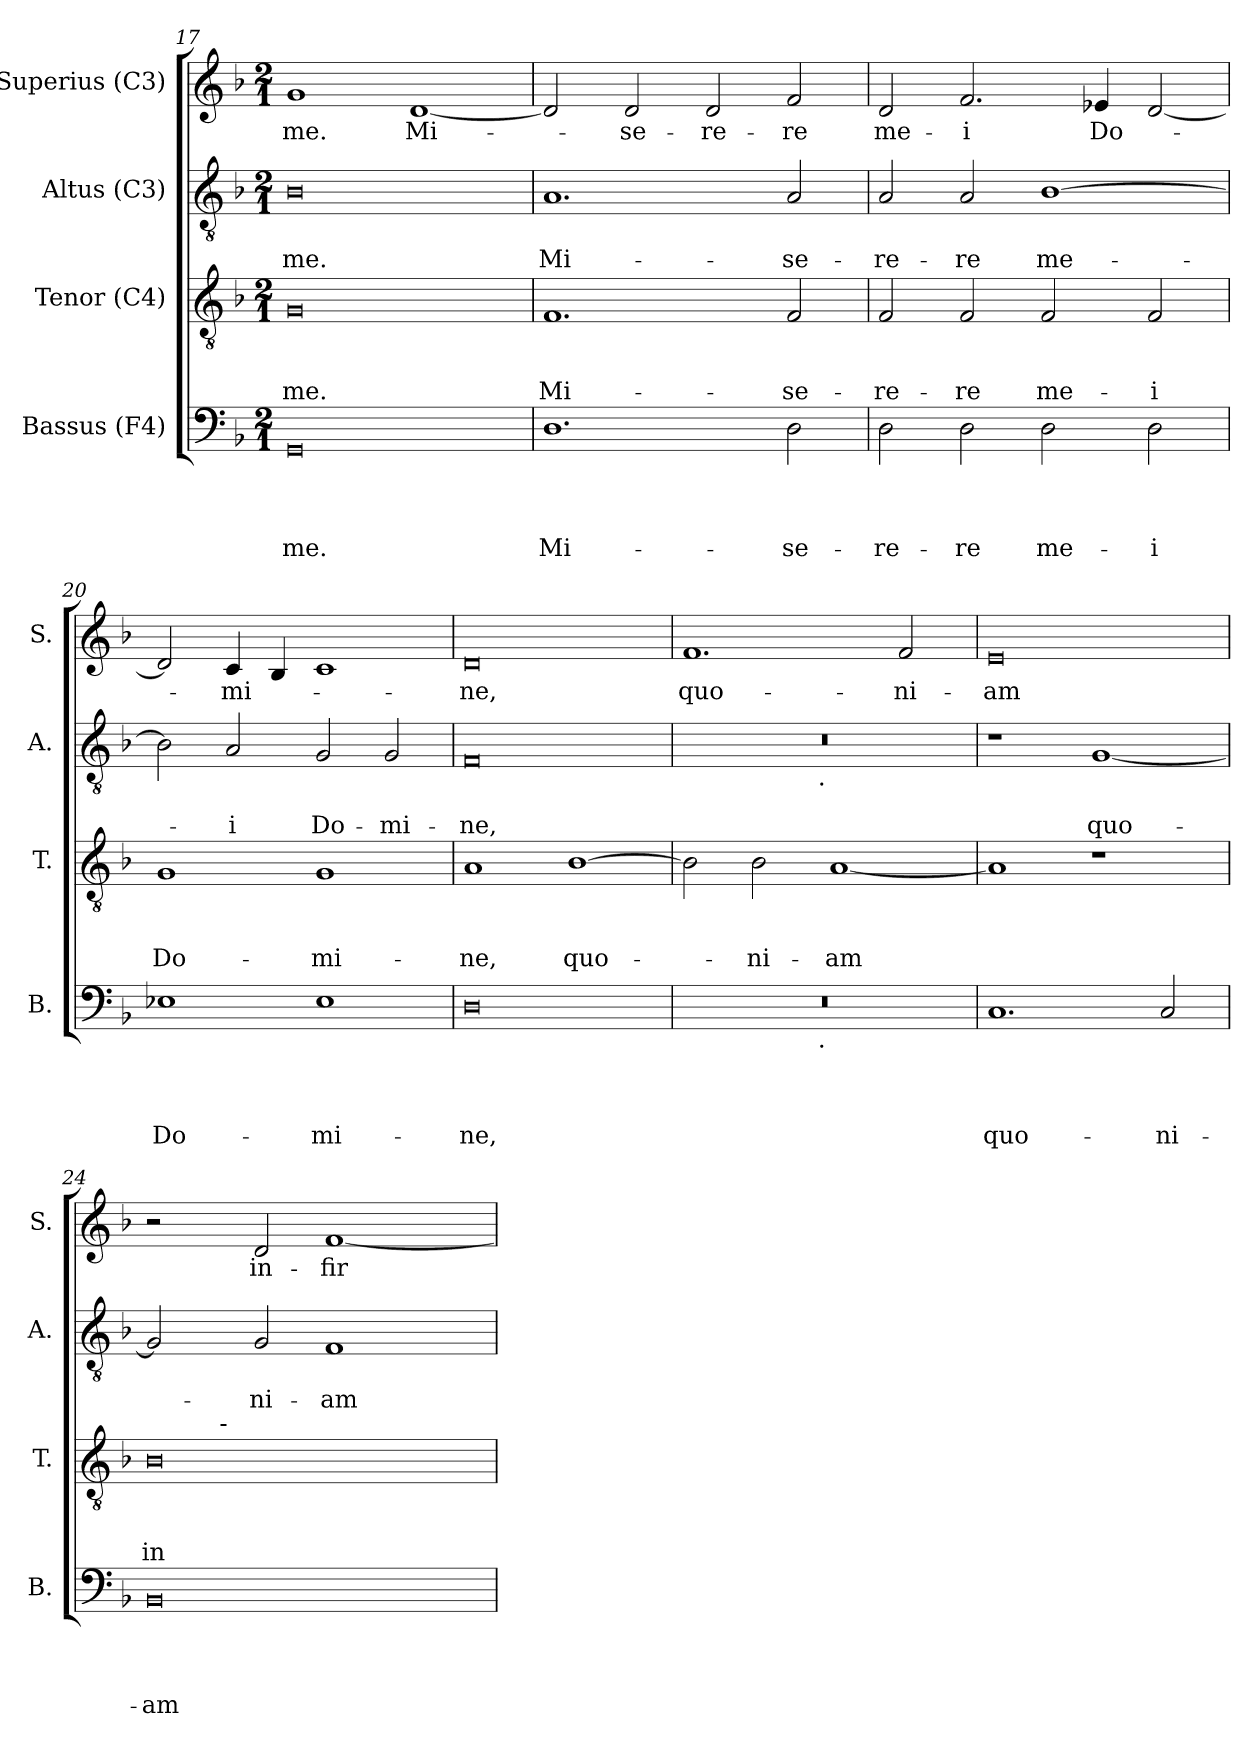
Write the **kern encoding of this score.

**kern	**text	**text	**text	**text	**kern	**text	**text	**text	**kern	**text	**text	**kern	**text
*part4	*part4	*part4	*part4	*part4	*part3	*part3	*part3	*part3	*part2	*part2	*part2	*part1	*part1
*staff4	*staff4	*staff4	*staff4	*staff4	*staff3	*staff3	*staff3	*staff3	*staff2	*staff2	*staff2	*staff1	*staff1
*I"Bassus (F4)	*	*	*	*	*I"Tenor (C4)	*	*	*	*I"Altus (C3)	*	*	*I"Superius (C3)	*
*I'B.	*	*	*	*	*I'T.	*	*	*	*I'A.	*	*	*I'S.	*
*clefF4	*	*	*	*	*clefGv2	*	*	*	*clefGv2	*	*	*clefG2	*
*k[b-]	*	*	*	*	*k[b-]	*	*	*	*k[b-]	*	*	*k[b-]	*
*F:	*	*	*	*	*F:	*	*	*	*F:	*	*	*F:	*
*M2/1	*	*	*	*	*M2/1	*	*	*	*M2/1	*	*	*M2/1	*
=17	=17	=17	=17	=17	=17	=17	=17	=17	=17	=17	=17	=17	=17
!	!	!	!	!LO:LY:b	!	!	!	!LO:LY:b	!	!	!LO:LY:b	!	!LO:LY:b
0GG	.	.	.	me.	0G	.	.	me.	0B-	.	me.	1g	me.
!	!	!	!	!	!	!	!	!	!	!	!	!	!LO:LY:b
.	.	.	.	.	.	.	.	.	.	.	.	[<1d	Mi-
=18	=18	=18	=18	=18	=18	=18	=18	=18	=18	=18	=18	=18	=18
!	!	!	!	!LO:LY:b	!	!	!	!LO:LY:b	!	!	!LO:LY:b	!	!
1.D	.	.	.	Mi-	1.F	.	.	Mi-	1.A	.	Mi-	2d/]	.
!	!	!	!	!	!	!	!	!	!	!	!	!	!LO:LY:b
.	.	.	.	.	.	.	.	.	.	.	.	2d/	-se-
!	!	!	!	!	!	!	!	!	!	!	!	!	!LO:LY:b
.	.	.	.	.	.	.	.	.	.	.	.	2d/	-re-
!	!	!	!	!LO:LY:b	!	!	!	!LO:LY:b	!	!	!LO:LY:b	!	!LO:LY:b
2D\	.	.	.	-se-	2F/	.	.	-se-	2A/	.	-se-	2f/	-re
!!LO:LB:g=z
=19	=19	=19	=19	=19	=19	=19	=19	=19	=19	=19	=19	=19	=19
!	!	!	!	!LO:LY:b	!	!	!	!LO:LY:b	!	!	!LO:LY:b	!	!LO:LY:b
2D\	.	.	.	-re-	2F/	.	.	-re-	2A/	.	-re-	2d/	me-
!	!	!	!	!LO:LY:b	!	!	!	!LO:LY:b	!	!	!LO:LY:b	!	!LO:LY:b
2D\	.	.	.	-re	2F/	.	.	-re	2A/	.	-re	2.f/	-i
!	!	!	!	!LO:LY:b	!	!	!	!LO:LY:b	!	!	!LO:LY:b	!	!
2D\	.	.	.	me-	2F/	.	.	me-	[>1B-	.	me-	.	.
!	!	!	!	!	!	!	!	!	!	!	!	!	!LO:LY:b
.	.	.	.	.	.	.	.	.	.	.	.	4e-/	Do-
!	!	!	!	!LO:LY:b	!	!	!	!LO:LY:b	!	!	!	!	!
2D\	.	.	.	-i	2F/	.	.	-i	.	.	.	[<2d/	.
=20	=20	=20	=20	=20	=20	=20	=20	=20	=20	=20	=20	=20	=20
!	!	!	!	!LO:LY:b	!	!	!	!LO:LY:b	!	!	!	!	!
1E-X	.	.	.	Do-	1G	.	.	Do-	2B-\]	.	.	2d/]	.
!	!	!	!	!	!	!	!	!	!	!	!LO:LY:b	!	!LO:LY:b
.	.	.	.	.	.	.	.	.	2A/	.	-i	4c/	-mi-
.	.	.	.	.	.	.	.	.	.	.	.	4B-/	.
!	!	!	!	!LO:LY:b	!	!	!	!LO:LY:b	!	!	!LO:LY:b	!	!
1E-	.	.	.	-mi-	1G	.	.	-mi-	2G/	.	Do-	1c	.
!	!	!	!	!	!	!	!	!	!	!	!LO:LY:b	!	!
.	.	.	.	.	.	.	.	.	2G/	.	-mi-	.	.
=21	=21	=21	=21	=21	=21	=21	=21	=21	=21	=21	=21	=21	=21
!	!	!	!	!LO:LY:b	!	!	!	!LO:LY:b	!	!	!LO:LY:b	!	!LO:LY:b
0D	.	.	.	-ne,	1A	.	.	-ne,	0F	.	-ne,	0d	-ne,
!	!	!	!	!	!	!	!	!LO:LY:b	!	!	!	!	!
.	.	.	.	.	[>1B-	.	.	quo-	.	.	.	.	.
=22	=22	=22	=22	=22	=22	=22	=22	=22	=22	=22	=22	=22	=22
!	!	!	!	!	!	!	!	!	!	!	!	!	!LO:LY:b
*^	*	*	*	*	*	*	*	*	*^	*	*	*	*
0r	2ryy	.	.	.	.	2B-\]	.	.	.	0r	2ryy	.	.	1.f	quo-
!	!	!	!	!	!	!	!	!	!LO:LY:b	!	!	!	!	!	!
.	4...ryy	.	.	.	.	2B-\	.	.	-ni-	.	4...ryy	.	.	.	.
!	!	!	!	!	!	!	!	!	!	!	!LO:TX:b:t=.	!	!	!	!
!	!LO:TX:b:t=.	!	!	!	!	!	!	!	!	!	!	!	!	!	!
.	1ryy	.	.	.	.	.	.	.	.	.	1ryy	.	.	.	.
!	!	!	!	!	!	!	!	!	!LO:LY:b	!	!	!	!	!	!
.	.	.	.	.	.	[<1A	.	.	-am	.	.	.	.	.	.
!	!	!	!	!	!	!	!	!	!	!	!	!	!	!	!LO:LY:b
.	.	.	.	.	.	.	.	.	.	.	.	.	.	2f/	-ni-
.	32ryy	.	.	.	.	.	.	.	.	.	32ryy	.	.	.	.
=23	=23	=23	=23	=23	=23	=23	=23	=23	=23	=23	=23	=23	=23	=23	=23
!	!	!	!	!	!LO:LY:b	!	!	!	!	!	!	!	!	!	!LO:LY:b:rj
*v	*v	*	*	*	*	*	*	*	*	*v	*v	*	*	*	*
1.C	.	.	.	quo-	1A]	.	.	.	1r	.	.	0e	-am
!	!	!	!	!	!	!	!	!	!	!	!LO:LY:b	!	!
.	.	.	.	.	1r	.	.	.	[<1G	.	quo-	.	.
!	!	!	!	!LO:LY:b	!	!	!	!	!	!	!	!	!
2C/	.	.	.	-ni-	.	.	.	.	.	.	.	.	.
!!LO:LB:g=z
=24	=24	=24	=24	=24	=24	=24	=24	=24	=24	=24	=24	=24	=24
!	!	!	!	!LO:LY:b:rj	!	!	!	!LO:LY:b:rj	!	!	!	!	!
*	*	*	*	*	*^	*	*	*	*	*	*	*	*
0BB-	.	.	.	-am	0B-	4ryy	.	.	in-	2G/]	.	.	2r	.
.	.	.	.	.	.	16.ryy	.	.	.	.	.	.	.	.
!	!	!	!	!	!	!LO:TX:a:t=-	!	!	!	!	!	!	!	!
.	.	.	.	.	.	1ryy	.	.	.	.	.	.	.	.
!	!	!	!	!	!	!	!	!	!	!	!	!LO:LY:b	!	!LO:LY:b
.	.	.	.	.	.	.	.	.	.	2G/	.	-ni-	2d/	in-
!	!	!	!	!	!	!	!	!	!	!	!	!LO:LY:b	!	!LO:LY:b
.	.	.	.	.	.	.	.	.	.	1F	.	-am	[<1f	-fir-
.	.	.	.	.	.	2ryy	.	.	.	.	.	.	.	.
.	.	.	.	.	.	8ryy	.	.	.	.	.	.	.	.
.	.	.	.	.	.	32ryy	.	.	.	.	.	.	.	.
*	*	*	*	*	*v	*v	*	*	*	*	*	*	*	*
=	=	=	=	=	=	=	=	=	=	=	=	=	=
*-	*-	*-	*-	*-	*-	*-	*-	*-	*-	*-	*-	*-	*-
